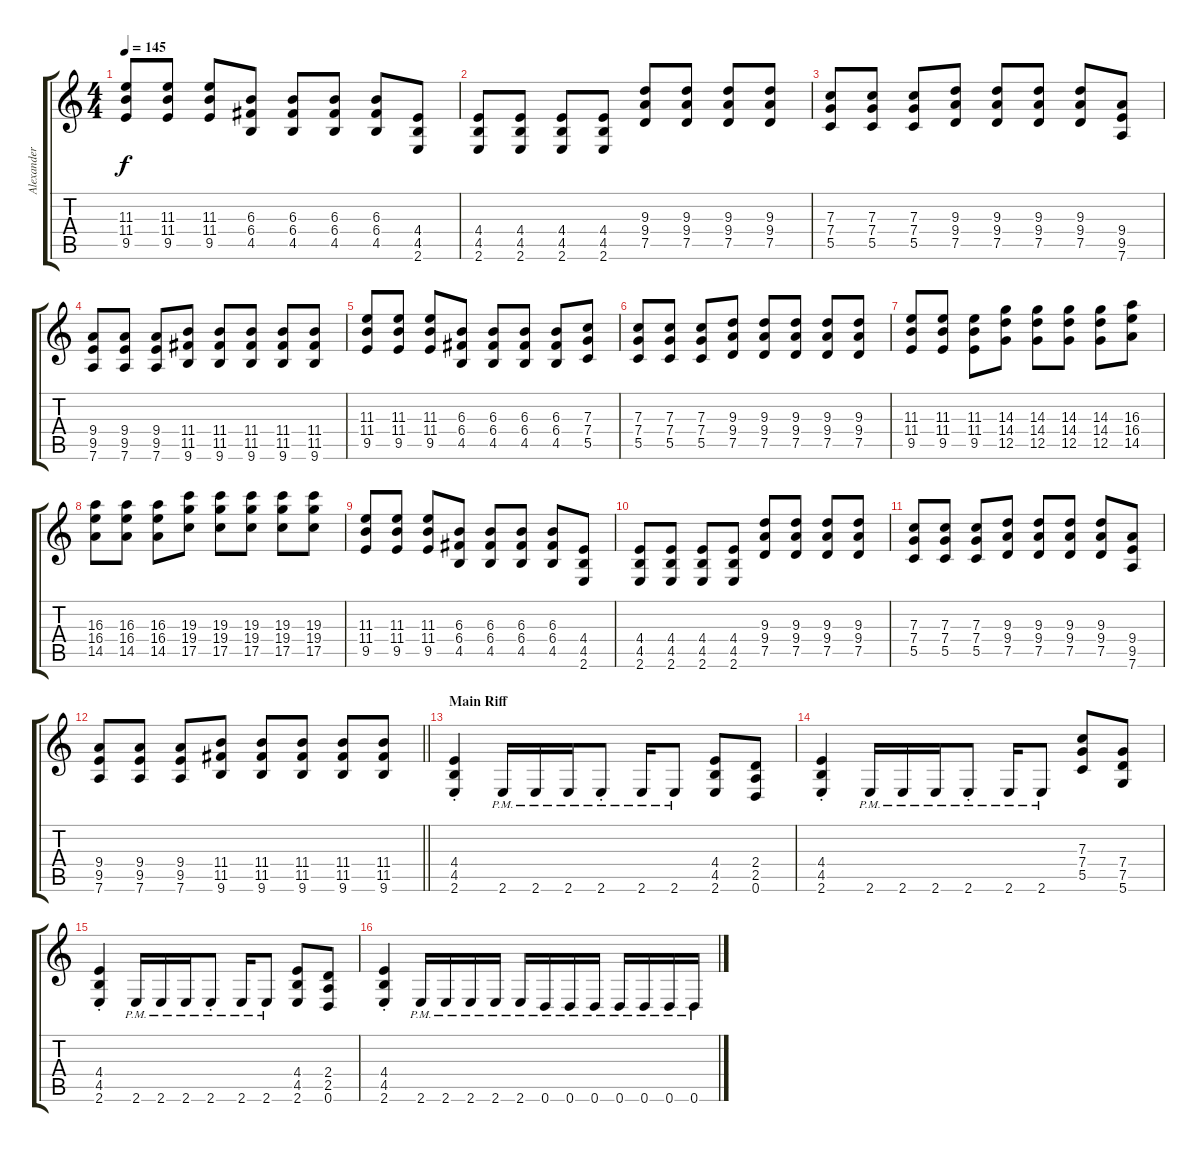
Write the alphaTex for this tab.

\track ("Alexander (Rythm Guitar)" "Alexander ") {instrument overdrivenguitar}
\staff {score tabs}
\tuning (D4 A3 F3 C3 G2 D2) {hide}
\ts (4 4)
\tempo 145
\clef g2
\ks c
(11.3 11.4 9.5).8{dy f} (11.3 11.4 9.5).8 (11.3 11.4 9.5).8 (6.3 6.4 4.5).8 (6.3 6.4 4.5).8 (6.3 6.4 4.5).8 (6.3 6.4 4.5).8 (4.4 4.5 2.6).8 |
(4.4 4.5 2.6).8 (4.4 4.5 2.6).8 (4.4 4.5 2.6).8 (4.4 4.5 2.6).8 (9.3 9.4 7.5).8 (9.3 9.4 7.5).8 (9.3 9.4 7.5).8 (9.3 9.4 7.5).8 |
(7.3 7.4 5.5).8 (7.3 7.4 5.5).8 (7.3 7.4 5.5).8 (9.3 9.4 7.5).8 (9.3 9.4 7.5).8 (9.3 9.4 7.5).8 (9.3 9.4 7.5).8 (9.4 9.5 7.6).8 |
(9.4 9.5 7.6).8 (9.4 9.5 7.6).8 (9.4 9.5 7.6).8 (11.4 11.5 9.6).8 (11.4 11.5 9.6).8 (11.4 11.5 9.6).8 (11.4 11.5 9.6).8 (11.4 11.5 9.6).8 |
(11.3 11.4 9.5).8 (11.3 11.4 9.5).8 (11.3 11.4 9.5).8 (6.3 6.4 4.5).8 (6.3 6.4 4.5).8 (6.3 6.4 4.5).8 (6.3 6.4 4.5).8 (7.3 7.4 5.5).8 |
(7.3 7.4 5.5).8 (7.3 7.4 5.5).8 (7.3 7.4 5.5).8 (9.3 9.4 7.5).8 (9.3 9.4 7.5).8 (9.3 9.4 7.5).8 (9.3 9.4 7.5).8 (9.3 9.4 7.5).8 |
(11.3 11.4 9.5).8 (11.3 11.4 9.5).8 (11.3 11.4 9.5).8 (14.3 14.4 12.5).8 (14.3 14.4 12.5).8 (14.3 14.4 12.5).8 (14.3 14.4 12.5).8 (16.3 16.4 14.5).8 |
(16.3 16.4 14.5).8 (16.3 16.4 14.5).8 (16.3 16.4 14.5).8 (19.3 19.4 17.5).8 (19.3 19.4 17.5).8 (19.3 19.4 17.5).8 (19.3 19.4 17.5).8 (19.3 19.4 17.5).8 |
(11.3 11.4 9.5).8 (11.3 11.4 9.5).8 (11.3 11.4 9.5).8 (6.3 6.4 4.5).8 (6.3 6.4 4.5).8 (6.3 6.4 4.5).8 (6.3 6.4 4.5).8 (4.4 4.5 2.6).8 |
(4.4 4.5 2.6).8 (4.4 4.5 2.6).8 (4.4 4.5 2.6).8 (4.4 4.5 2.6).8 (9.3 9.4 7.5).8 (9.3 9.4 7.5).8 (9.3 9.4 7.5).8 (9.3 9.4 7.5).8 |
(7.3 7.4 5.5).8 (7.3 7.4 5.5).8 (7.3 7.4 5.5).8 (9.3 9.4 7.5).8 (9.3 9.4 7.5).8 (9.3 9.4 7.5).8 (9.3 9.4 7.5).8 (9.4 9.5 7.6).8 |
\barLineRight lightlight
(9.4 9.5 7.6).8 (9.4 9.5 7.6).8 (9.4 9.5 7.6).8 (11.4 11.5 9.6).8 (11.4 11.5 9.6).8 (11.4 11.5 9.6).8 (11.4 11.5 9.6).8 (11.4 11.5 9.6).8 |
\section ("" "Main Riff")
(4.4{st} 4.5{st} 2.6{st}).4{volume 13 balance 14 instrument overdrivenguitar} 2.6{pm}.16 2.6{pm}.16 2.6{pm}.16 2.6{pm st}.8 2.6{pm}.16 2.6{pm}.8 (4.4 4.5 2.6).8 (2.4 2.5 0.6).8 |
(4.4{st} 4.5{st} 2.6{st}).4 2.6{pm}.16 2.6{pm}.16 2.6{pm}.16 2.6{pm st}.8 2.6{pm}.16 2.6{pm}.8 (7.3 7.4 5.5).8 (7.4 7.5 5.6).8 |
(4.4{st} 4.5{st} 2.6{st}).4 2.6{pm}.16 2.6{pm}.16 2.6{pm}.16 2.6{pm st}.8 2.6{pm}.16 2.6{pm}.8 (4.4 4.5 2.6).8 (2.4 2.5 0.6).8 |
(4.4{st} 4.5{st} 2.6{st}).4 2.6{pm}.16 2.6{pm}.16 2.6{pm}.16 2.6{pm}.16 2.6{pm}.16 0.6{pm}.16 0.6{pm}.16 0.6{pm}.16 0.6{pm}.16 0.6{pm}.16 0.6{pm}.16 0.6{pm}.16
